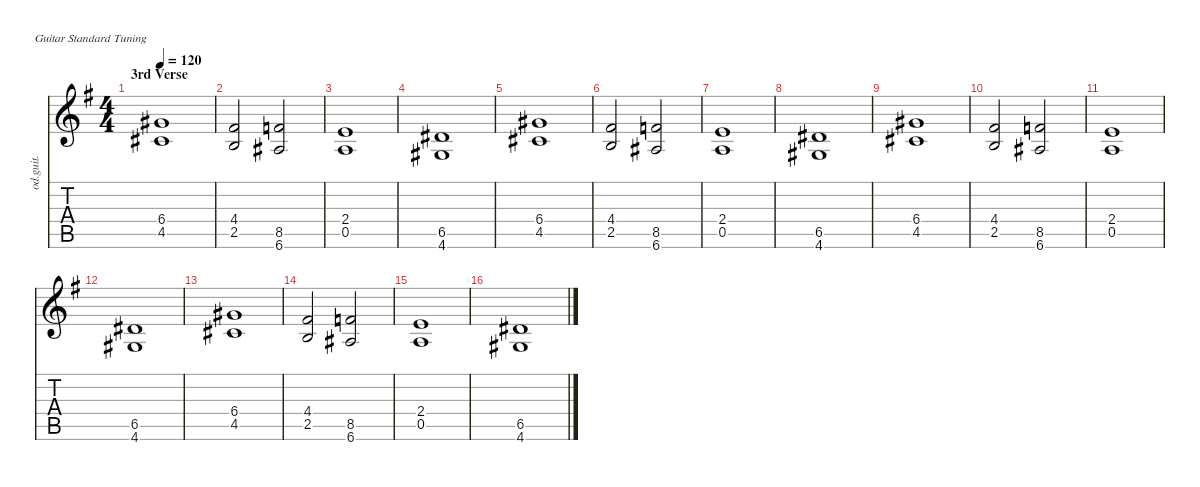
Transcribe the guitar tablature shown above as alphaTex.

\defaultSystemsLayout 4
\hideDynamics
\bracketExtendMode nobrackets
\track ("Pista 5" "od.guit.") {instrument overdrivenguitar}
\staff {score tabs}
\tuning (E4 B3 G3 D3 A2 E2)
\ts (4 4)
\section ("" "3rd Verse")
\tempo 120
\clef g2
\ks g
(6.4{acc #} 4.5{acc #}).1{dy f} |
(4.4{acc #} 2.5{acc forcenatural}).2 (8.5{acc forcenatural} 6.6{acc #}).2 |
(2.4{acc forcenatural} 0.5{acc forcenatural}).1 |
(6.5{acc #} 4.6{acc #}).1 |
(6.4{acc #} 4.5{acc #}).1 |
(4.4{acc #} 2.5{acc forcenatural}).2 (8.5{acc forcenatural} 6.6{acc #}).2 |
(2.4{acc forcenatural} 0.5{acc forcenatural}).1 |
(6.5{acc #} 4.6{acc #}).1 |
(6.4{acc #} 4.5{acc #}).1 |
(4.4{acc #} 2.5{acc forcenatural}).2 (8.5{acc forcenatural} 6.6{acc #}).2 |
(2.4{acc forcenatural} 0.5{acc forcenatural}).1 |
(6.5{acc #} 4.6{acc #}).1 |
(6.4{acc #} 4.5{acc #}).1 |
(4.4{acc #} 2.5{acc forcenatural}).2 (8.5{acc forcenatural} 6.6{acc #}).2 |
(2.4{acc forcenatural} 0.5{acc forcenatural}).1 |
(6.5{acc #} 4.6{acc #}).1
